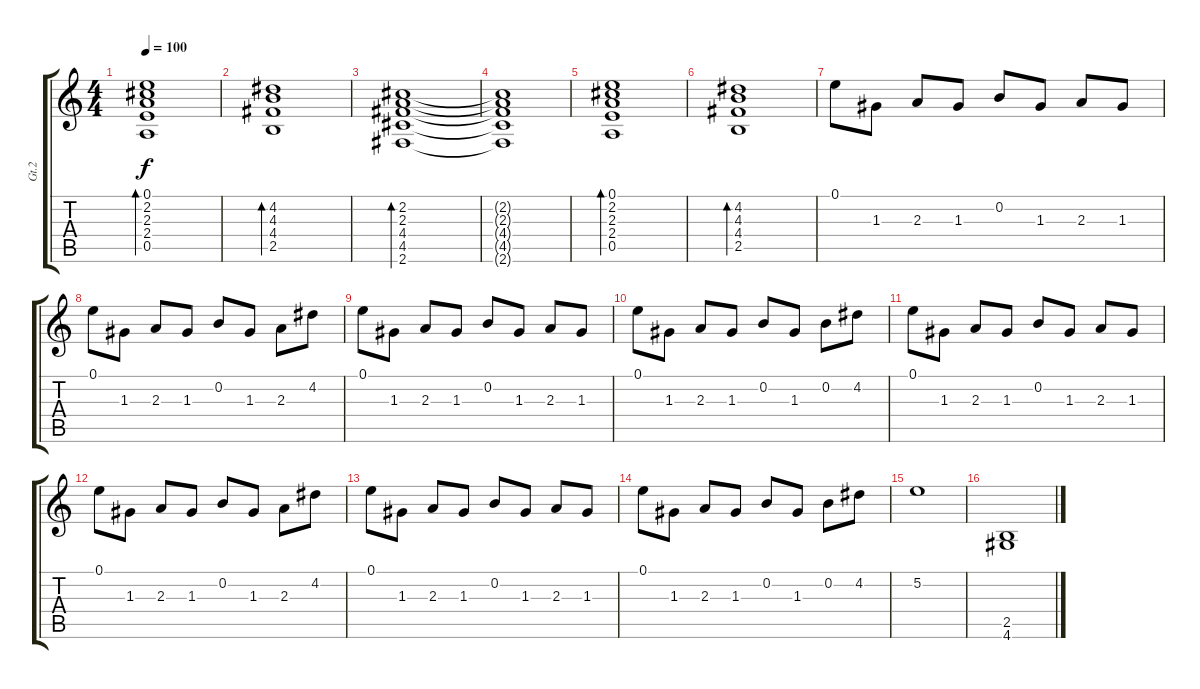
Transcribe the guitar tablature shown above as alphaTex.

\track ("Gt.2" "Gt.2") {instrument distortionguitar}
\staff {score tabs}
\tuning (E4 B3 G3 D3 A2 E2) {hide}
\ts (4 4)
\tempo 100
\clef g2
\ks c
(0.1 2.2 2.3 2.4 0.5).1{bd 120 dy f volume 12 instrument acousticguitarsteel} |
(4.2 4.3 4.4 2.5).1{bd 120} |
(2.2 2.3 4.4 4.5 2.6).1{bd 120} |
(2.2{t} 2.3{t} 4.4{t} 4.5{t} 2.6{t}).1 |
(0.1 2.2 2.3 2.4 0.5).1{bd 120} |
(4.2 4.3 4.4 2.5).1{bd 120} |
0.1.8{volume 9 instrument distortionguitar} 1.3.8 2.3.8 1.3.8 0.2.8 1.3.8 2.3.8 1.3.8 |
0.1.8 1.3.8 2.3.8 1.3.8 0.2.8 1.3.8 2.3.8 4.2.8 |
0.1.8 1.3.8 2.3.8 1.3.8 0.2.8 1.3.8 2.3.8 1.3.8 |
0.1.8{txt ""} 1.3.8 2.3.8 1.3.8 0.2.8 1.3.8 0.2.8 4.2.8 |
0.1.8 1.3.8 2.3.8 1.3.8 0.2.8 1.3.8 2.3.8 1.3.8 |
0.1.8 1.3.8 2.3.8 1.3.8 0.2.8 1.3.8 2.3.8 4.2.8 |
0.1.8 1.3.8 2.3.8 1.3.8 0.2.8 1.3.8 2.3.8 1.3.8 |
0.1.8 1.3.8 2.3.8 1.3.8 0.2.8 1.3.8 0.2.8 4.2.8 |
5.2.1 |
(2.5 4.6).1
